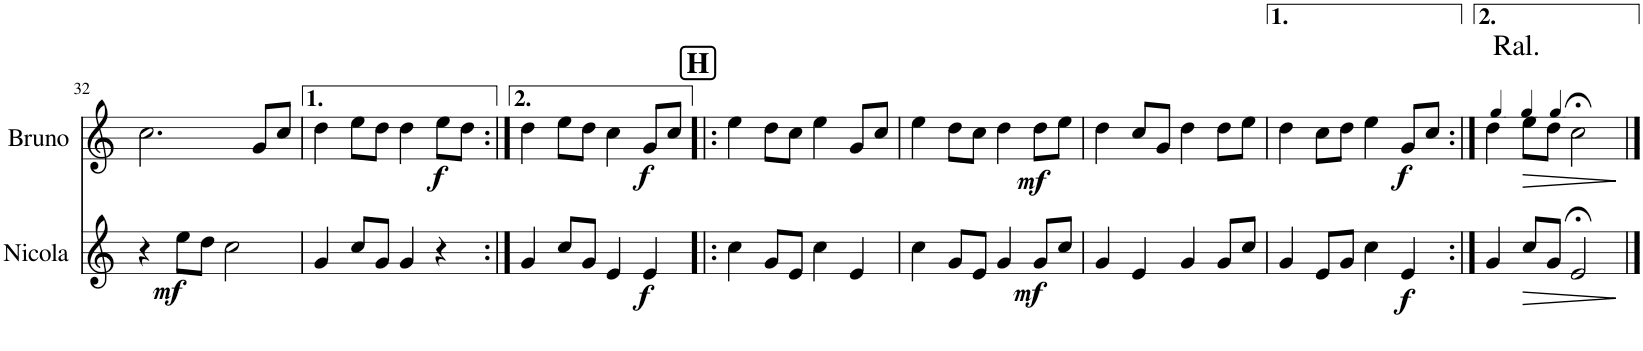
**kern	**dynam	**kern	**dynam
*part2	*part2	*part1	*part1
*staff2	*staff2	*staff1	*staff1
*I"Nicola	*	*I"Bruno	*
*I'Nicola	*	*I'Bruno	*
!!LO:PB:g=z
*clefG2	*	*clefG2	*
*Trd4c7	*	*Trd4c7	*
*k[]	*	*k[]	*
*M4/4	*	*M4/4	*
=32	=32	=32	=32
4r	.	2.cc\	.
!	!LO:DY:b	!	!
8ee\L	mf	.	.
8dd\J	.	.	.
2cc\	.	.	.
.	.	8g/L	.
.	.	8cc/J	.
=33	=33	=33	=33
4g/	.	4dd\	.
8cc/L	.	8ee\L	.
8g/J	.	8dd\J	.
4g/	.	4dd\	.
!	!	!	!LO:DY:b
4r	.	8ee\L	f
.	.	8dd\J	.
=34:|!	=34:|!	=34:|!	=34:|!
4g/	.	4dd\	.
8cc/L	.	8ee\L	.
8g/J	.	8dd\J	.
4e/	.	4cc\	.
!	!LO:DY:b	!	!LO:DY:b
4e/	f	8g/L	f
.	.	8cc/J	.
!!LO:REH:place=s1:a:B:cj:fs=14:t=H
=35!|:	=35!|:	=35!|:	=35!|:
4cc\	.	4ee\	.
8g/L	.	8dd\L	.
8e/J	.	8cc\J	.
4cc\	.	4ee\	.
4e/	.	8g/L	.
.	.	8cc/J	.
=36	=36	=36	=36
4cc\	.	4ee\	.
8g/L	.	8dd\L	.
8e/J	.	8cc\J	.
4g/	.	4dd\	.
!	!LO:DY:b	!	!LO:DY:b
8g/L	mf	8dd\L	mf
8cc/J	.	8ee\J	.
=37	=37	=37	=37
4g/	.	4dd\	.
4e/	.	8cc/L	.
.	.	8g/J	.
4g/	.	4dd\	.
8g/L	.	8dd\L	.
8cc/J	.	8ee\J	.
=38	=38	=38	=38
4g/	.	4dd\	.
8e/L	.	8cc\L	.
8g/J	.	8dd\J	.
4cc\	.	4ee\	.
!	!LO:DY:b	!	!LO:DY:b
4e/	f	8g/L	f
.	.	8cc/J	.
=39:|!	=39:|!	=39:|!	=39:|!
*	*	*MM68	*
!	!	!LO:TX:a:t=Ral.	!
4g/	.	4dd\	.
*	*	*MM60	*
!	!LO:HP:b	!	!LO:HP:b
8cc/L	>	8ee\L	>
*	*	*MM50	*
8g/J	.	8dd\J	.
2e;</	.	2cc;<\	.
.	]	.	]
==	==	==	==
*-	*-	*-	*-
